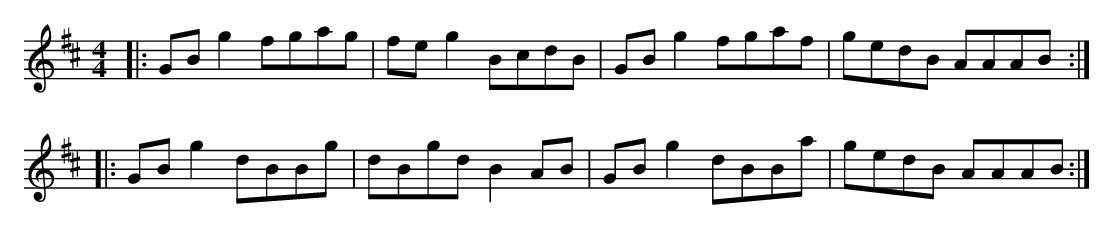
X:1
M:4/4
K:Amix
|:GB g2 fgag|fe g2 BcdB|GB g2 fgaf|gedB AAAB:|
|:GB g2 dBBg|dBgd B2 AB|GB g2 dBBa|gedB AAAB:|
